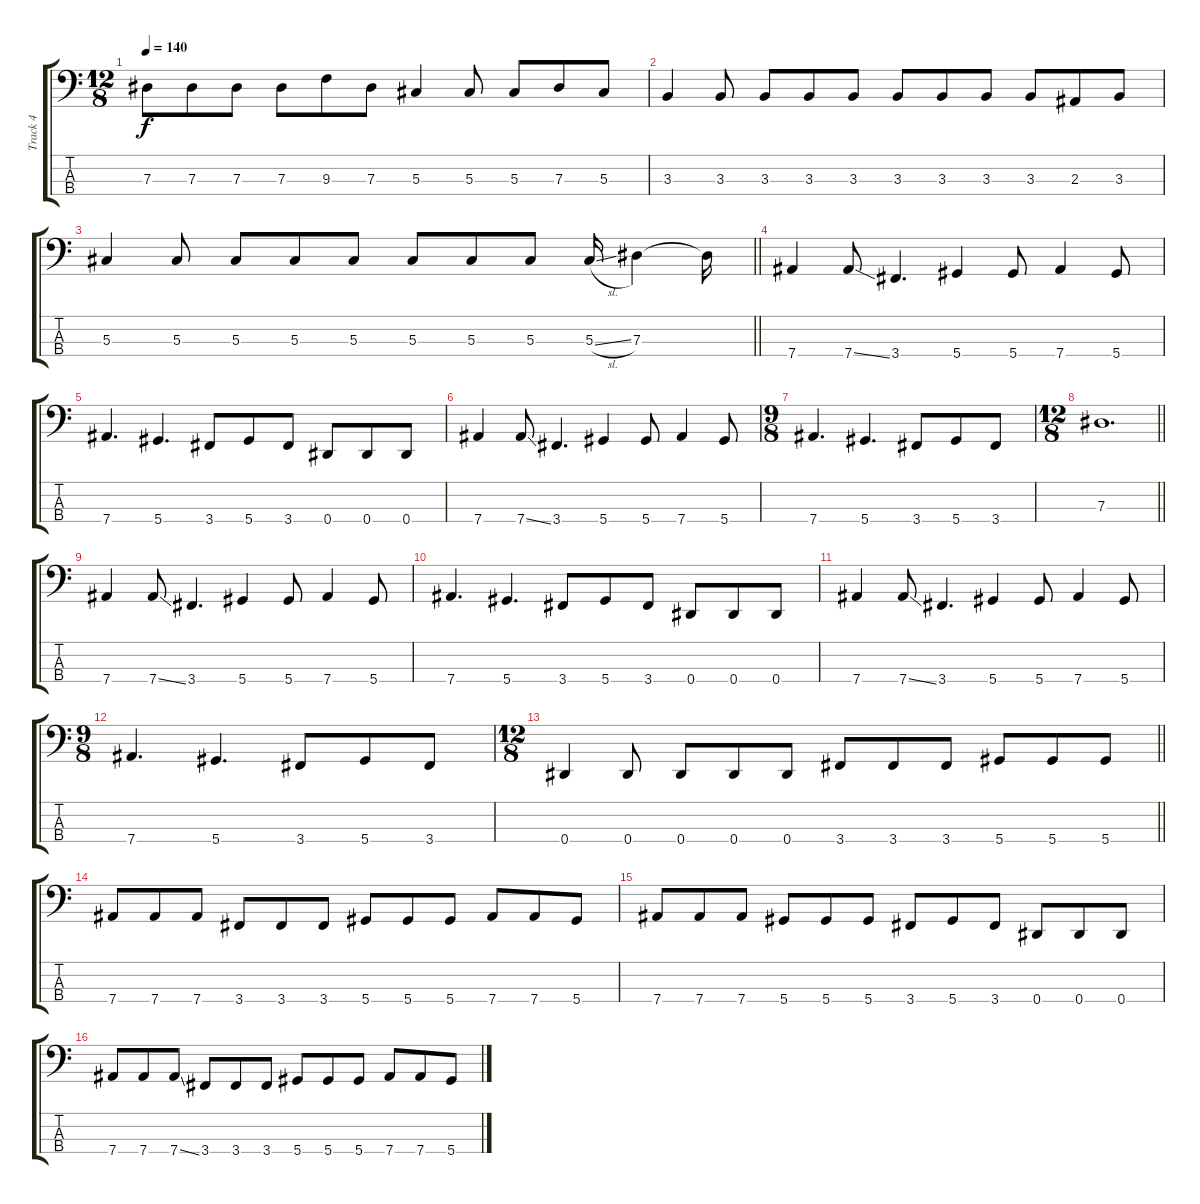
\track ("Track 4" "Track 4") {instrument electricbasspick}
\staff {score tabs}
\tuning (Gb2 Db2 Ab1 Eb1) {hide}
\ts (12 8)
\tempo 140
\clef f4
\ks c
7.3.8{dy f} 7.3.8 7.3.8 7.3.8 9.3.8 7.3.8 5.3.4 5.3.8 5.3.8 7.3.8 5.3.8 |
3.3.4 3.3.8 3.3.8 3.3.8 3.3.8 3.3.8 3.3.8 3.3.8 3.3.8 2.3.8 3.3.8 |
\barLineRight lightlight
5.3.4 5.3.8 5.3.8 5.3.8 5.3.8 5.3.8 5.3.8 5.3.8 5.3{sl}.16 7.3.4 7.3{t}.16 |
7.4.4 7.4{ss}.8 3.4.4{d} 5.4.4 5.4.8 7.4.4 5.4.8 |
7.4.4{d} 5.4.4{d} 3.4.8 5.4.8 3.4.8 0.4.8 0.4.8 0.4.8 |
7.4.4 7.4{ss}.8 3.4.4{d} 5.4.4 5.4.8 7.4.4 5.4.8 |
\ts (9 8)
7.4.4{d} 5.4.4{d} 3.4.8 5.4.8 3.4.8 |
\ts (12 8)
\barLineRight lightlight
7.3.1{d} |
7.4.4 7.4{ss}.8 3.4.4{d} 5.4.4 5.4.8 7.4.4 5.4.8 |
7.4.4{d} 5.4.4{d} 3.4.8 5.4.8 3.4.8 0.4.8 0.4.8 0.4.8 |
7.4.4 7.4{ss}.8 3.4.4{d} 5.4.4 5.4.8 7.4.4 5.4.8 |
\ts (9 8)
7.4.4{d} 5.4.4{d} 3.4.8 5.4.8 3.4.8 |
\ts (12 8)
\barLineRight lightlight
0.4.4 0.4.8 0.4.8 0.4.8 0.4.8 3.4.8 3.4.8 3.4.8 5.4.8 5.4.8 5.4.8 |
7.4.8 7.4.8 7.4.8 3.4.8 3.4.8 3.4.8 5.4.8 5.4.8 5.4.8 7.4.8 7.4.8 5.4.8 |
7.4.8 7.4.8 7.4.8 5.4.8 5.4.8 5.4.8 3.4.8 5.4.8 3.4.8 0.4.8 0.4.8 0.4.8 |
7.4.8 7.4.8 7.4{ss}.8 3.4.8 3.4.8 3.4.8 5.4.8 5.4.8 5.4.8 7.4.8 7.4.8 5.4.8
